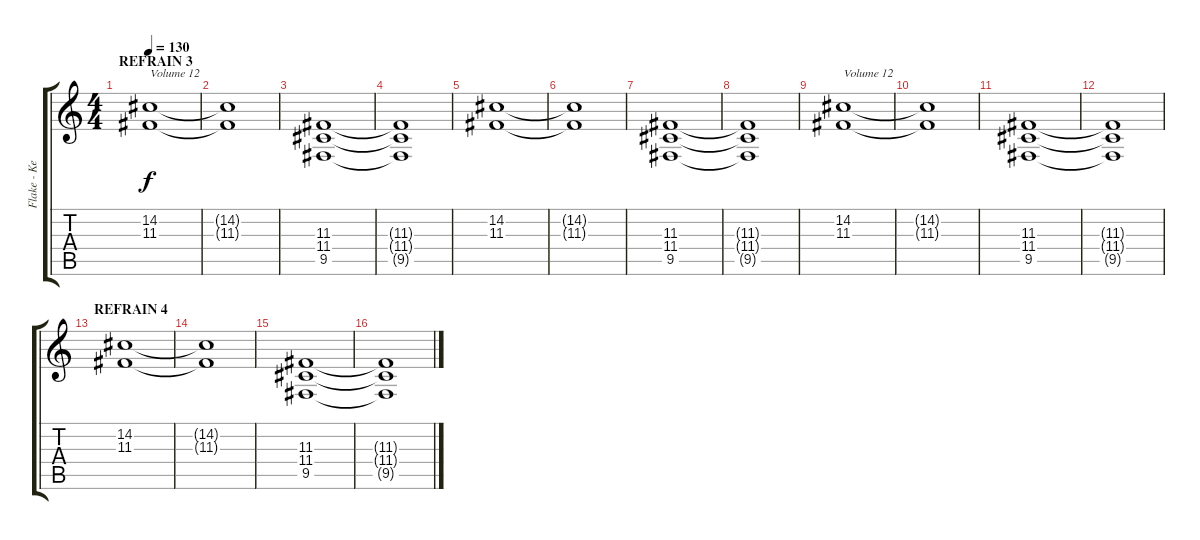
\track ("Flake - Keys" "Flake - Ke") {instrument stringensemble1}
\staff {score tabs}
\tuning (E4 B3 G3 D3 A2 E2) {hide}
\ts (4 4)
\section ("" "REFRAIN 3")
\tempo 130
\clef g2
\ks c
(14.2 11.3).1{txt "Volume 12" dy f volume 12} |
(14.2{t} 11.3{t}).1 |
(11.3 11.4 9.5).1 |
(11.3{t} 11.4{t} 9.5{t}).1 |
(14.2 11.3).1 |
(14.2{t} 11.3{t}).1 |
(11.3 11.4 9.5).1 |
(11.3{t} 11.4{t} 9.5{t}).1 |
(14.2 11.3).1{txt "Volume 12" volume 12} |
(14.2{t} 11.3{t}).1 |
(11.3 11.4 9.5).1 |
(11.3{t} 11.4{t} 9.5{t}).1 |
\section ("" "REFRAIN 4")
(14.2 11.3).1 |
(14.2{t} 11.3{t}).1 |
(11.3 11.4 9.5).1 |
(11.3{t} 11.4{t} 9.5{t}).1
